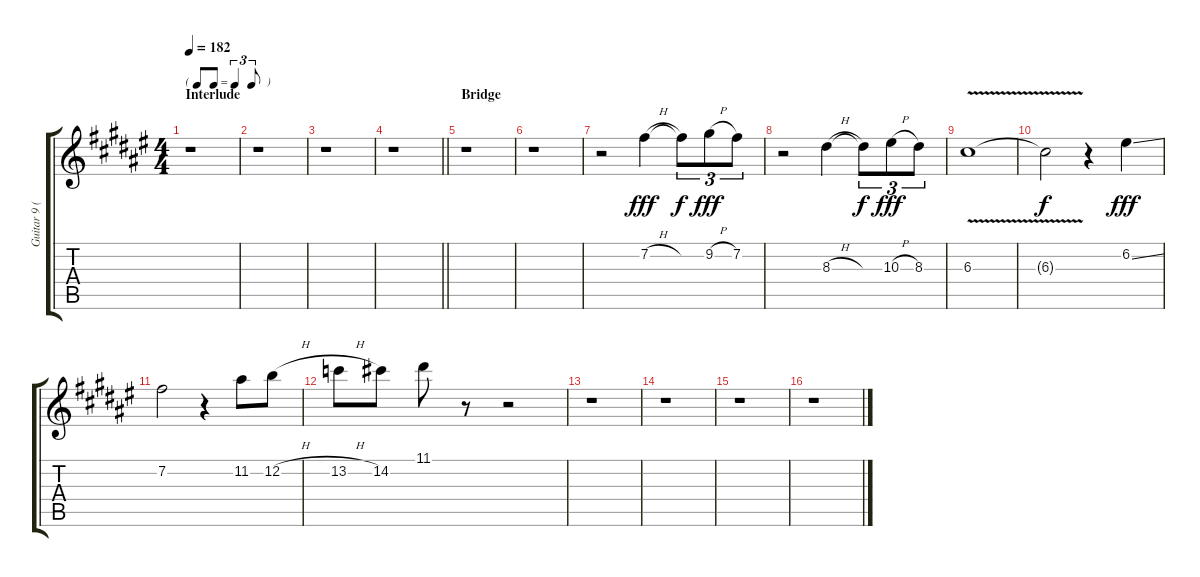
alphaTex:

\track ("Guitar 9 (trumpet)" "Guitar 9 (") {instrument distortionguitar}
\staff {score tabs}
\tuning (E4 B3 G3 D3 A2 E2) {hide}
\ts (4 4)
\tf triplet8th
\section ("" "Interlude")
\tempo 182
\clef g2
\ks f#
r.1{dy fff} |
r.1 |
r.1 |
\barLineRight lightlight
r.1 |
\section ("" "Bridge")
r.1 |
r.1 |
r.2 7.2{h}.4 7.2{t}.8{tu (3 2) dy f} 9.2{h}.8{tu (3 2) dy fff} 7.2.8{tu (3 2)} |
r.2 8.3{h}.4 8.3{t}.8{tu (3 2) dy f} 10.3{h}.8{tu (3 2) dy fff} 8.3.8{tu (3 2)} |
6.3{v}.1 |
6.3{t}.2{dy f} r.4 6.2{ss}.4{dy fff} |
7.2.2 r.4 11.2.8 12.2{h}.8 |
13.2{h}.8 14.2.8 11.1.8 r.8 r.2 |
r.1 |
r.1 |
r.1 |
r.1
